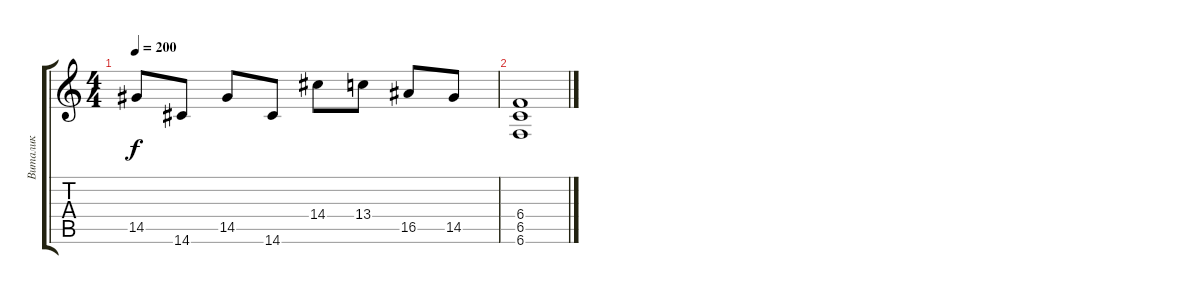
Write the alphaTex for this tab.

\track ("Виталик" "Виталик") {instrument distortionguitar}
\staff {score tabs}
\tuning (Db4 Ab3 E3 B2 Gb2 B1) {hide}
\ts (4 4)
\tempo 200
\clef g2
\ks c
14.5{t}.8{dy f} 14.6.8 14.5.8 14.6.8 14.4.8 13.4.8 16.5.8 14.5.8 |
(6.4 6.5 6.6).1
